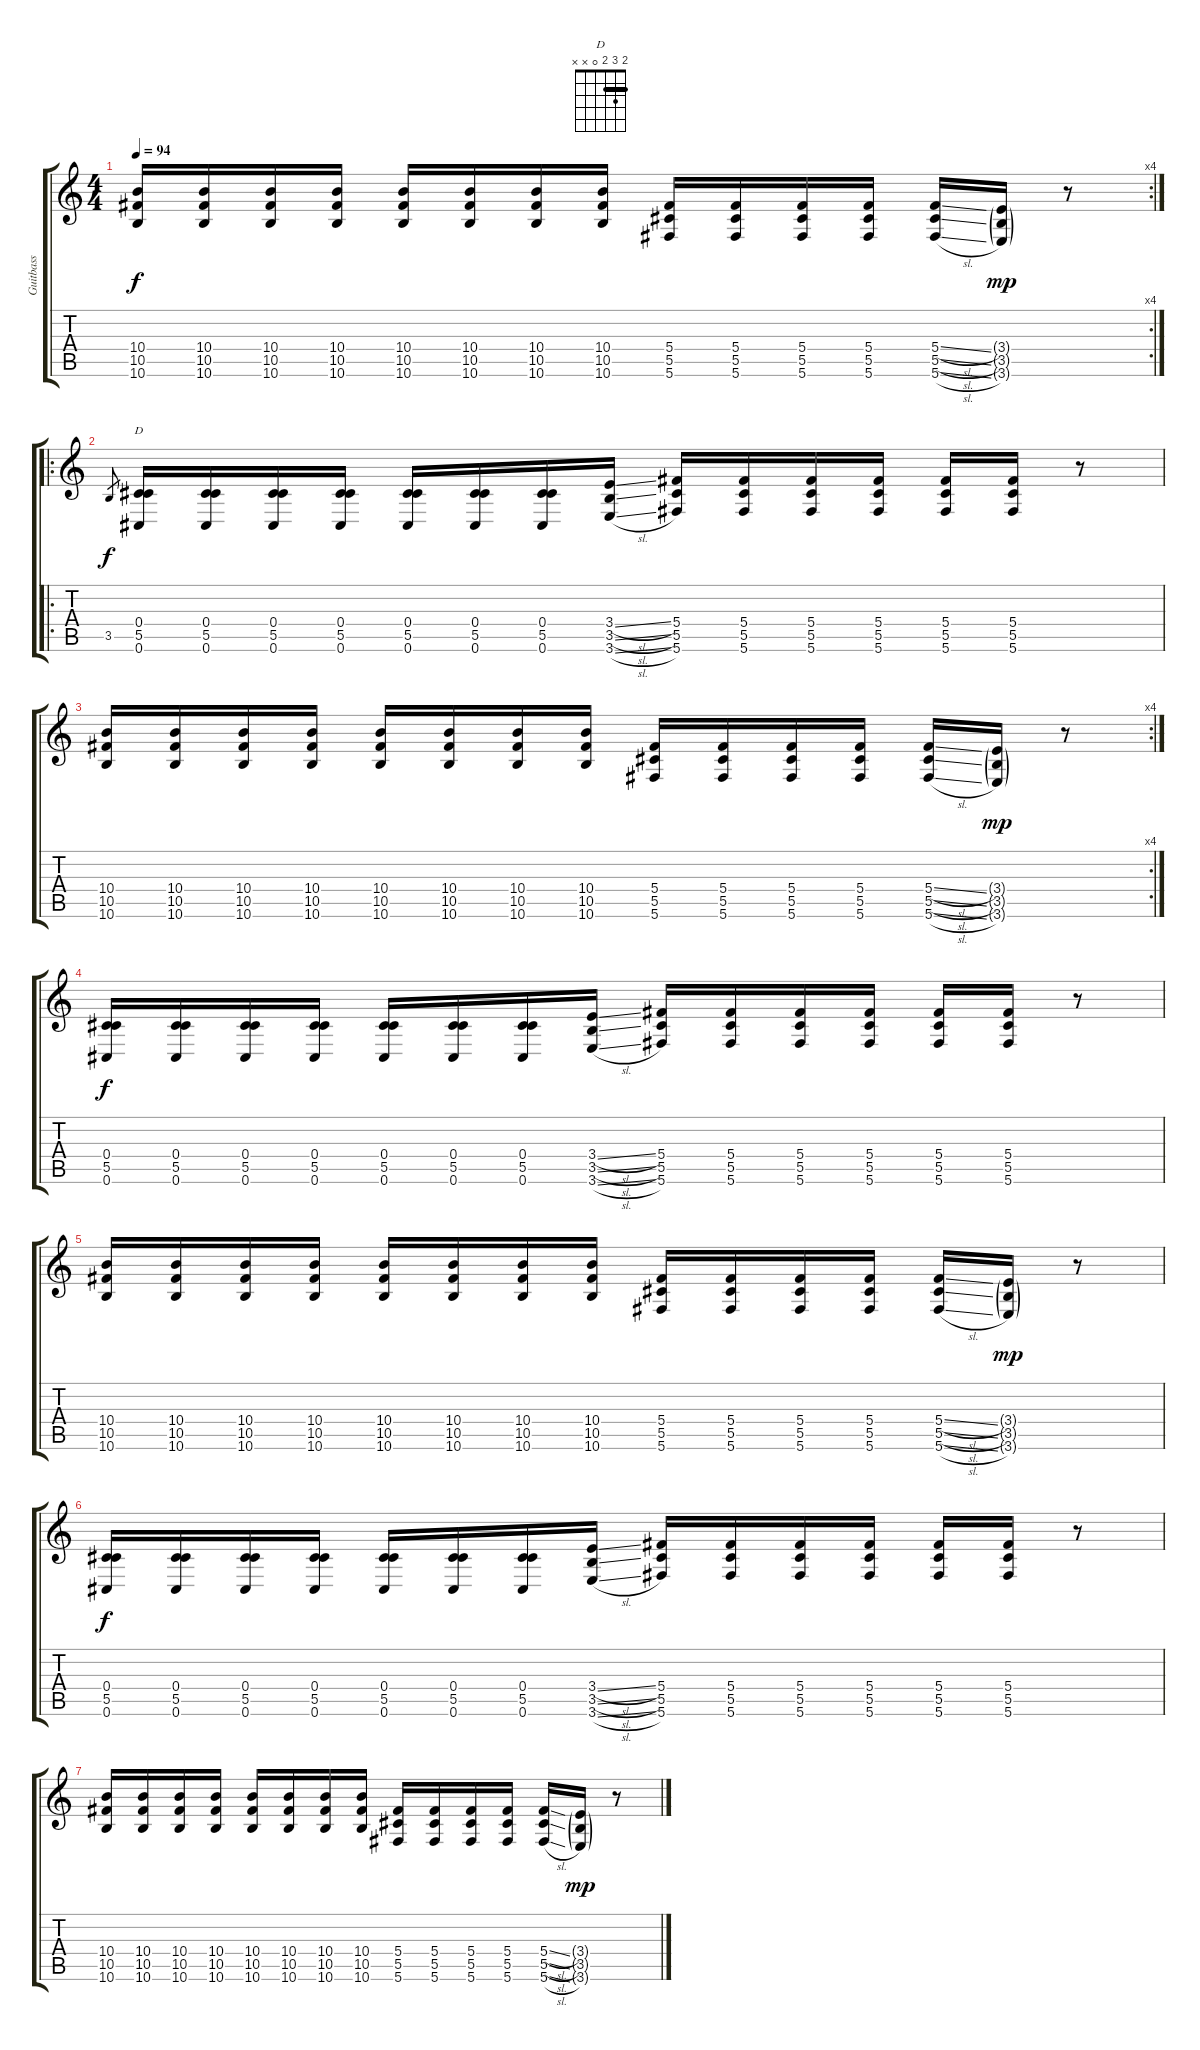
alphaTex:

\track ("Guitbass" "Guitbass") {instrument overdrivenguitar}
\staff {score tabs}
\tuning (Eb4 Bb3 Gb3 Db3 Ab2 Db2) {hide}
\chord ("D" 2 3 2 0 x x) {barre 2}
\rc 4
\ts (4 4)
\tempo 94
\clef g2
\ks c
(10.4 10.5 10.6).16{dy f} (10.4 10.5 10.6).16 (10.4 10.5 10.6).16 (10.4 10.5 10.6).16 (10.4 10.5 10.6).16 (10.4 10.5 10.6).16 (10.4 10.5 10.6).16 (10.4 10.5 10.6).16 (5.4 5.5 5.6).16 (5.4 5.5 5.6).16 (5.4 5.5 5.6).16 (5.4 5.5 5.6).16 (5.4{sl} 5.5{sl} 5.6{sl}).16 (3.4{g} 3.5{g} 3.6{g}).16{dy mp} r.8 |
\ro
3.5.8{gr dy f} (0.4 5.5 0.6).16{ch "D"} (0.4 5.5 0.6).16 (0.4 5.5 0.6).16 (0.4 5.5 0.6).16 (0.4 5.5 0.6).16 (0.4 5.5 0.6).16 (0.4 5.5 0.6).16 (3.4{sl} 3.5{sl} 3.6{sl}).16 (5.4 5.5 5.6).16 (5.4 5.5 5.6).16 (5.4 5.5 5.6).16 (5.4 5.5 5.6).16 (5.4 5.5 5.6).16 (5.4 5.5 5.6).16 r.8 |
\rc 4
(10.4 10.5 10.6).16 (10.4 10.5 10.6).16 (10.4 10.5 10.6).16 (10.4 10.5 10.6).16 (10.4 10.5 10.6).16 (10.4 10.5 10.6).16 (10.4 10.5 10.6).16 (10.4 10.5 10.6).16 (5.4 5.5 5.6).16 (5.4 5.5 5.6).16 (5.4 5.5 5.6).16 (5.4 5.5 5.6).16 (5.4{sl} 5.5{sl} 5.6{sl}).16 (3.4{g} 3.5{g} 3.6{g}).16{dy mp} r.8 |
(0.4 5.5 0.6).16{dy f} (0.4 5.5 0.6).16 (0.4 5.5 0.6).16 (0.4 5.5 0.6).16 (0.4 5.5 0.6).16 (0.4 5.5 0.6).16 (0.4 5.5 0.6).16 (3.4{sl} 3.5{sl} 3.6{sl}).16 (5.4 5.5 5.6).16 (5.4 5.5 5.6).16 (5.4 5.5 5.6).16 (5.4 5.5 5.6).16 (5.4 5.5 5.6).16 (5.4 5.5 5.6).16 r.8 |
(10.4 10.5 10.6).16 (10.4 10.5 10.6).16 (10.4 10.5 10.6).16 (10.4 10.5 10.6).16 (10.4 10.5 10.6).16 (10.4 10.5 10.6).16 (10.4 10.5 10.6).16 (10.4 10.5 10.6).16 (5.4 5.5 5.6).16 (5.4 5.5 5.6).16 (5.4 5.5 5.6).16 (5.4 5.5 5.6).16 (5.4{sl} 5.5{sl} 5.6{sl}).16 (3.4{g} 3.5{g} 3.6{g}).16{dy mp} r.8 |
(0.4 5.5 0.6).16{dy f} (0.4 5.5 0.6).16 (0.4 5.5 0.6).16 (0.4 5.5 0.6).16 (0.4 5.5 0.6).16 (0.4 5.5 0.6).16 (0.4 5.5 0.6).16 (3.4{sl} 3.5{sl} 3.6{sl}).16 (5.4 5.5 5.6).16 (5.4 5.5 5.6).16 (5.4 5.5 5.6).16 (5.4 5.5 5.6).16 (5.4 5.5 5.6).16 (5.4 5.5 5.6).16 r.8 |
(10.4 10.5 10.6).16 (10.4 10.5 10.6).16 (10.4 10.5 10.6).16 (10.4 10.5 10.6).16 (10.4 10.5 10.6).16 (10.4 10.5 10.6).16 (10.4 10.5 10.6).16 (10.4 10.5 10.6).16 (5.4 5.5 5.6).16 (5.4 5.5 5.6).16 (5.4 5.5 5.6).16 (5.4 5.5 5.6).16 (5.4{sl} 5.5{sl} 5.6{sl}).16 (3.4{g} 3.5{g} 3.6{g}).16{dy mp} r.8
